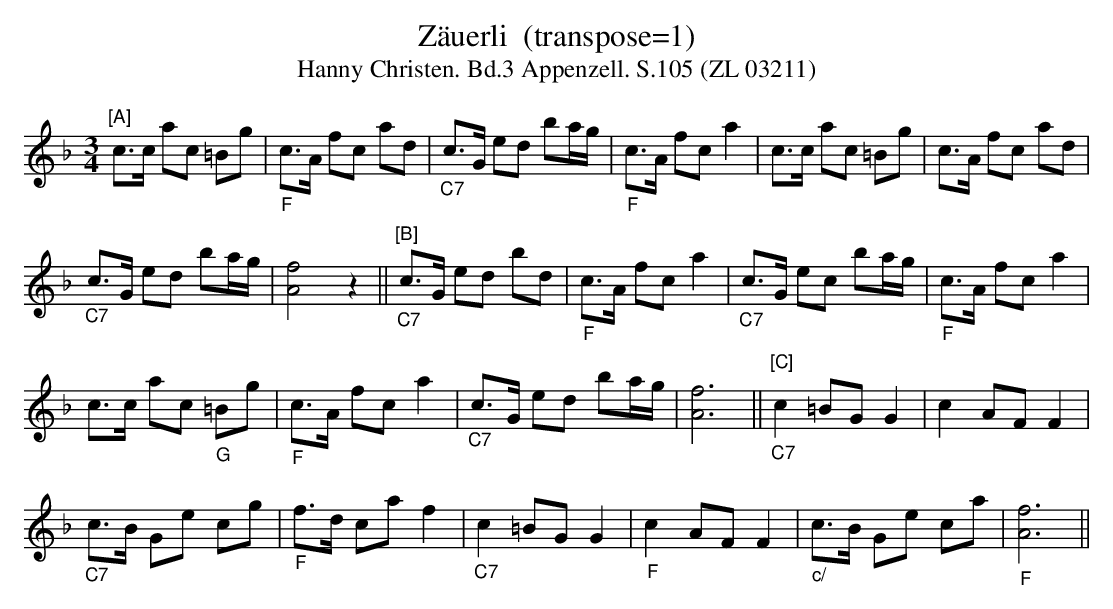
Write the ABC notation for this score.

X:1
T:Zäuerli  (transpose=1)
T:Hanny Christen. Bd.3 Appenzell. S.105 (ZL 03211)
M:3/4
L:1/4
K:F transpose=1
"[A]"c/>c/ a/c/ =B/g/ | "_F"c/>A/ f/c/ a/d/ | "_C7"c/>G/ e/d/ b/a//g// | "_F"c/>A/ f/c/ a |  c/>c/ a/c/ =B/g/ | c/>A/ f/c/ a/d/ |
 "_C7"c/>G/ e/d/ b/a//g// | [A2f2] z || "[B]""_C7"c/>G/ e/d/ b/d/ | "_F"c/>A/ f/c/ a | "_C7"c/>G/ e/c/ b/a//g// | "_F"c/>A/ f/c/ a |
c/>c/ a/c/ "_G"=B/g/ | "_F"c/>A/ f/c/ a | "_C7"c/>G/ e/d/ b/a//g// | [A3f3] || "[C]""_C7"c =B/G/ G | c A/F/ F |
"_C7"c/>B/ G/e/ c/g/ | "_F"f/>d/ c/a/ f | "_C7"c =B/G/ G | "_F"c A/F/ F  | "_c/"c/>B/ G/e/ c/a/ | "_F"[A3f3] ||
